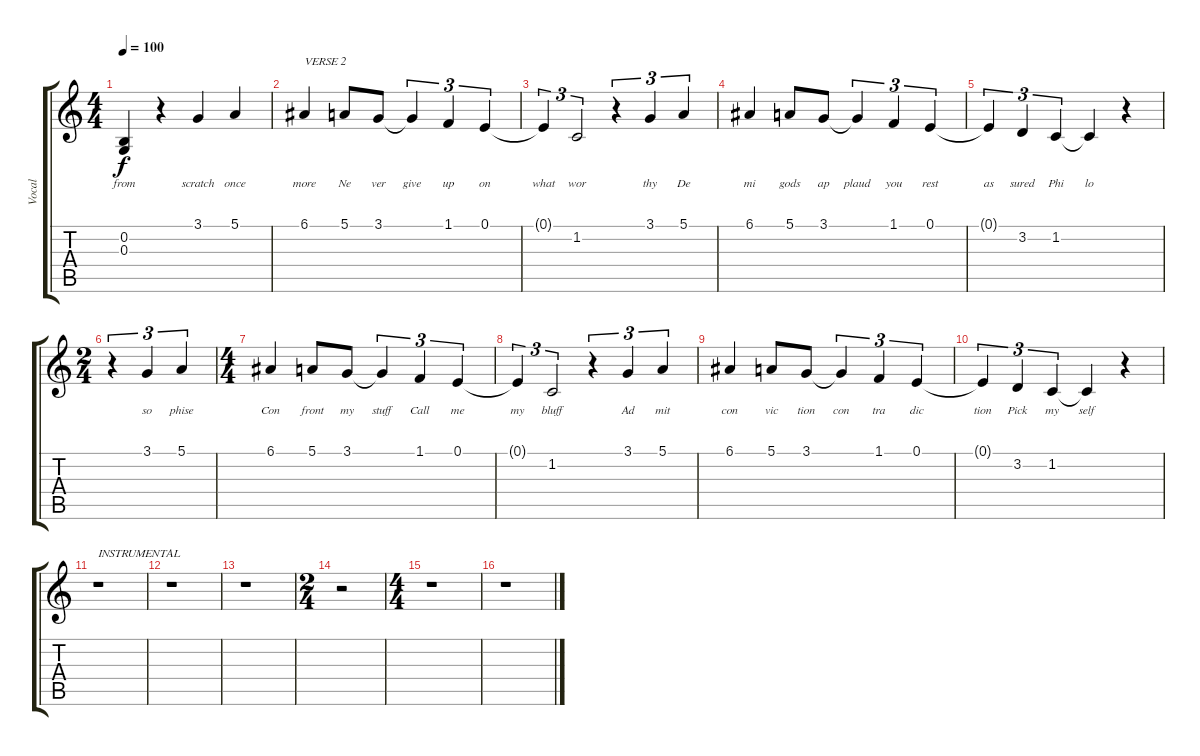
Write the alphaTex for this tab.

\track ("Vocal" "Vocal") {instrument acousticgrandpiano}
\staff {score tabs}
\tuning (E4 B3 G3 D3 A2 E2) {hide}
\ts (4 4)
\tempo 100
\clef g2
\ks c
(0.2{t} 0.3{t}).4{lyrics (0 "from") lyrics (1 "") lyrics (2 "") lyrics (3 "") lyrics (4 "") dy f} r.4 3.1.4{lyrics (0 "scratch") lyrics (1 "") lyrics (2 "") lyrics (3 "") lyrics (4 "")} 5.1.4{lyrics (0 "once") lyrics (1 "") lyrics (2 "") lyrics (3 "") lyrics (4 "")} |
6.1.4{txt "VERSE 2" lyrics (0 "more") lyrics (1 "") lyrics (2 "") lyrics (3 "") lyrics (4 "")} 5.1.8{lyrics (0 "Ne") lyrics (1 "") lyrics (2 "") lyrics (3 "") lyrics (4 "")} 3.1.8{lyrics (0 "ver") lyrics (1 "") lyrics (2 "") lyrics (3 "") lyrics (4 "")} 3.1{t}.4{tu (3 2) lyrics (0 "give") lyrics (1 "") lyrics (2 "") lyrics (3 "") lyrics (4 "")} 1.1.4{tu (3 2) lyrics (0 "up") lyrics (1 "") lyrics (2 "") lyrics (3 "") lyrics (4 "")} 0.1.4{tu (3 2) lyrics (0 "on") lyrics (1 "") lyrics (2 "") lyrics (3 "") lyrics (4 "")} |
0.1{t}.4{tu (3 2) lyrics (0 "what") lyrics (1 "") lyrics (2 "") lyrics (3 "") lyrics (4 "")} 1.2.2{tu (3 2) lyrics (0 "wor") lyrics (1 "") lyrics (2 "") lyrics (3 "") lyrics (4 "")} r.4{tu (3 2)} 3.1.4{tu (3 2) lyrics (0 "thy") lyrics (1 "") lyrics (2 "") lyrics (3 "") lyrics (4 "")} 5.1.4{tu (3 2) lyrics (0 "De") lyrics (1 "") lyrics (2 "") lyrics (3 "") lyrics (4 "")} |
6.1.4{lyrics (0 "mi") lyrics (1 "") lyrics (2 "") lyrics (3 "") lyrics (4 "")} 5.1.8{lyrics (0 "gods") lyrics (1 "") lyrics (2 "") lyrics (3 "") lyrics (4 "")} 3.1.8{lyrics (0 "ap") lyrics (1 "") lyrics (2 "") lyrics (3 "") lyrics (4 "")} 3.1{t}.4{tu (3 2) lyrics (0 "plaud") lyrics (1 "") lyrics (2 "") lyrics (3 "") lyrics (4 "")} 1.1.4{tu (3 2) lyrics (0 "you") lyrics (1 "") lyrics (2 "") lyrics (3 "") lyrics (4 "")} 0.1.4{tu (3 2) lyrics (0 "rest") lyrics (1 "") lyrics (2 "") lyrics (3 "") lyrics (4 "")} |
0.1{t}.4{tu (3 2) lyrics (0 "as") lyrics (1 "") lyrics (2 "") lyrics (3 "") lyrics (4 "")} 3.2.4{tu (3 2) lyrics (0 "sured") lyrics (1 "") lyrics (2 "") lyrics (3 "") lyrics (4 "")} 1.2.4{tu (3 2) lyrics (0 "Phi") lyrics (1 "") lyrics (2 "") lyrics (3 "") lyrics (4 "")} 1.2{t}.4{lyrics (0 "lo") lyrics (1 "") lyrics (2 "") lyrics (3 "") lyrics (4 "")} r.4 |
\ts (2 4)
r.4{tu (3 2)} 3.1.4{tu (3 2) lyrics (0 "so") lyrics (1 "") lyrics (2 "") lyrics (3 "") lyrics (4 "")} 5.1.4{tu (3 2) lyrics (0 "phise") lyrics (1 "") lyrics (2 "") lyrics (3 "") lyrics (4 "")} |
\ts (4 4)
6.1.4{lyrics (0 "Con") lyrics (1 "") lyrics (2 "") lyrics (3 "") lyrics (4 "")} 5.1.8{lyrics (0 "front") lyrics (1 "") lyrics (2 "") lyrics (3 "") lyrics (4 "")} 3.1.8{lyrics (0 "my") lyrics (1 "") lyrics (2 "") lyrics (3 "") lyrics (4 "")} 3.1{t}.4{tu (3 2) lyrics (0 "stuff") lyrics (1 "") lyrics (2 "") lyrics (3 "") lyrics (4 "")} 1.1.4{tu (3 2) lyrics (0 "Call") lyrics (1 "") lyrics (2 "") lyrics (3 "") lyrics (4 "")} 0.1.4{tu (3 2) lyrics (0 "me") lyrics (1 "") lyrics (2 "") lyrics (3 "") lyrics (4 "")} |
0.1{t}.4{tu (3 2) lyrics (0 "my") lyrics (1 "") lyrics (2 "") lyrics (3 "") lyrics (4 "")} 1.2.2{tu (3 2) lyrics (0 "bluff") lyrics (1 "") lyrics (2 "") lyrics (3 "") lyrics (4 "")} r.4{tu (3 2)} 3.1.4{tu (3 2) lyrics (0 "Ad") lyrics (1 "") lyrics (2 "") lyrics (3 "") lyrics (4 "")} 5.1.4{tu (3 2) lyrics (0 "mit") lyrics (1 "") lyrics (2 "") lyrics (3 "") lyrics (4 "")} |
6.1.4{lyrics (0 "con") lyrics (1 "") lyrics (2 "") lyrics (3 "") lyrics (4 "")} 5.1.8{lyrics (0 "vic") lyrics (1 "") lyrics (2 "") lyrics (3 "") lyrics (4 "")} 3.1.8{lyrics (0 "tion") lyrics (1 "") lyrics (2 "") lyrics (3 "") lyrics (4 "")} 3.1{t}.4{tu (3 2) lyrics (0 "con") lyrics (1 "") lyrics (2 "") lyrics (3 "") lyrics (4 "")} 1.1.4{tu (3 2) lyrics (0 "tra") lyrics (1 "") lyrics (2 "") lyrics (3 "") lyrics (4 "")} 0.1.4{tu (3 2) lyrics (0 "dic") lyrics (1 "") lyrics (2 "") lyrics (3 "") lyrics (4 "")} |
0.1{t}.4{tu (3 2) lyrics (0 "tion") lyrics (1 "") lyrics (2 "") lyrics (3 "") lyrics (4 "")} 3.2.4{tu (3 2) lyrics (0 "Pick") lyrics (1 "") lyrics (2 "") lyrics (3 "") lyrics (4 "")} 1.2.4{tu (3 2) lyrics (0 "my") lyrics (1 "") lyrics (2 "") lyrics (3 "") lyrics (4 "")} 1.2{t}.4{lyrics (0 "self") lyrics (1 "") lyrics (2 "") lyrics (3 "") lyrics (4 "")} r.4 |
r.1{txt "INSTRUMENTAL"} |
r.1 |
r.1 |
\ts (2 4)
r.2 |
\ts (4 4)
r.1 |
r.1
